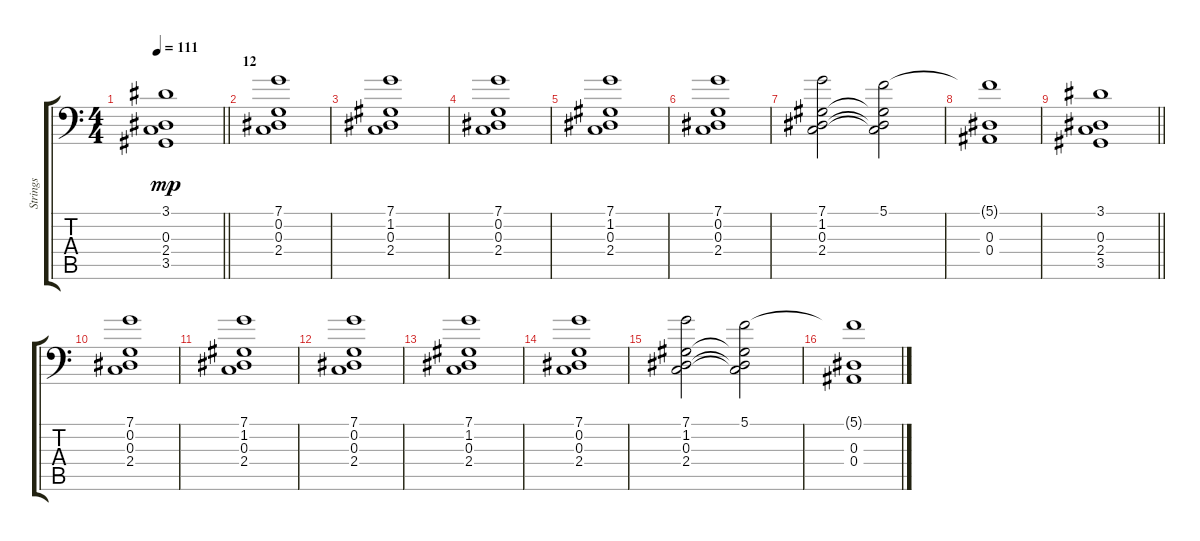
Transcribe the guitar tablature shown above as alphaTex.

\track ("Strings" "Strings") {instrument stringensemble1}
\staff {score tabs}
\tuning (C4 G3 Eb3 Bb2 F2 Bb1) {hide}
\ts (4 4)
\tempo 111
\clef f4
\barLineRight lightlight
\ks c
(3.1 0.3 2.4 3.5).1{dy mp} |
\section ("" "12")
(7.1 0.2 0.3 2.4).1 |
(7.1 1.2 0.3 2.4).1 |
(7.1 0.2 0.3 2.4).1 |
(7.1 1.2 0.3 2.4).1 |
(7.1 0.2 0.3 2.4).1 |
(7.1 1.2 0.3 2.4).2 (5.1 1.2{t} 0.3{t} 2.4{t}).2 |
(5.1{t} 0.3 0.4).1 |
\barLineRight lightlight
(3.1 0.3 2.4 3.5).1 |
(7.1 0.2 0.3 2.4).1 |
(7.1 1.2 0.3 2.4).1 |
(7.1 0.2 0.3 2.4).1 |
(7.1 1.2 0.3 2.4).1 |
(7.1 0.2 0.3 2.4).1 |
(7.1 1.2 0.3 2.4).2 (5.1 1.2{t} 0.3{t} 2.4{t}).2 |
(5.1{t} 0.3 0.4).1
